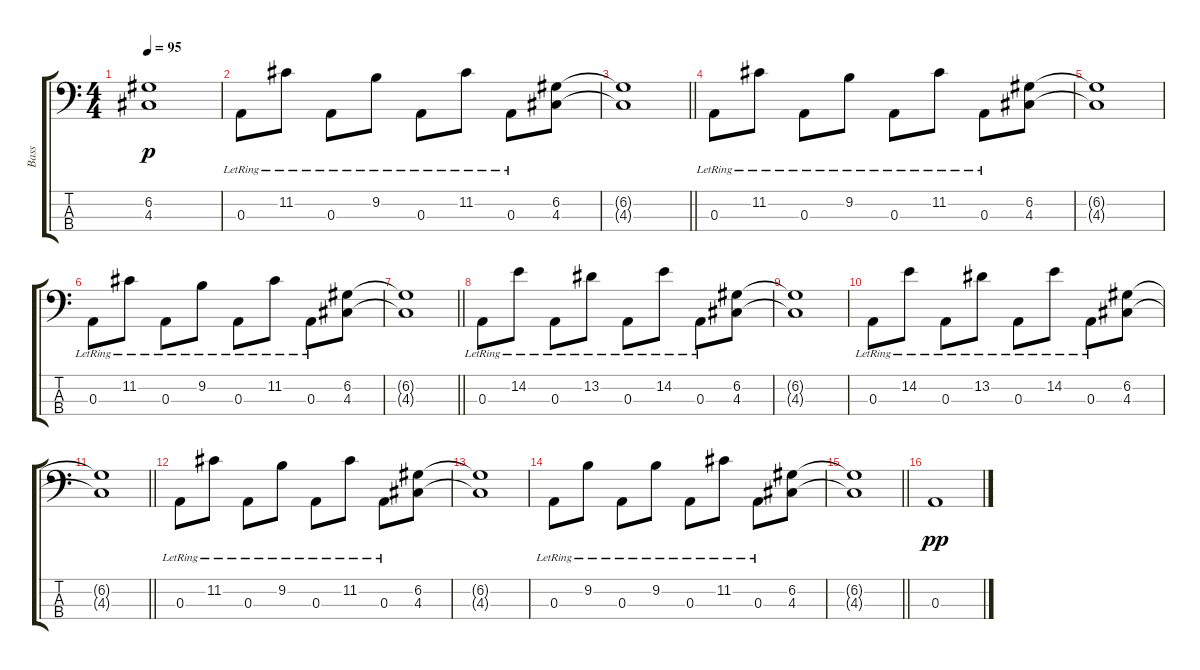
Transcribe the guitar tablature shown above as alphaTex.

\track ("Bass" "Bass") {instrument electricbassfinger}
\staff {score tabs}
\tuning (G2 D2 A1 E1) {hide}
\ts (4 4)
\tempo 95
\clef f4
\ks c
(6.2{t} 4.3{t}).1{dy p} |
0.3{lr}.8 11.2{lr}.8 0.3{lr}.8 9.2{lr}.8 0.3{lr}.8 11.2{lr}.8 0.3{lr}.8 (6.2 4.3).8 |
\barLineRight lightlight
(6.2{t} 4.3{t}).1 |
\section ("" "")
0.3{lr}.8 11.2{lr}.8 0.3{lr}.8 9.2{lr}.8 0.3{lr}.8 11.2{lr}.8 0.3{lr}.8 (6.2 4.3).8 |
(6.2{t} 4.3{t}).1 |
0.3{lr}.8 11.2{lr}.8 0.3{lr}.8 9.2{lr}.8 0.3{lr}.8 11.2{lr}.8 0.3{lr}.8 (6.2 4.3).8 |
\barLineRight lightlight
(6.2{t} 4.3{t}).1 |
\section ("" "")
0.3{lr}.8 14.2{lr}.8 0.3{lr}.8 13.2{lr}.8 0.3{lr}.8 14.2{lr}.8 0.3{lr}.8 (6.2 4.3).8 |
(6.2{t} 4.3{t}).1 |
0.3{lr}.8 14.2{lr}.8 0.3{lr}.8 13.2{lr}.8 0.3{lr}.8 14.2{lr}.8 0.3{lr}.8 (6.2 4.3).8 |
\barLineRight lightlight
(6.2{t} 4.3{t}).1 |
\section ("" "")
0.3{lr}.8 11.2{lr}.8 0.3{lr}.8 9.2{lr}.8 0.3{lr}.8 11.2{lr}.8 0.3{lr}.8 (6.2 4.3).8 |
(6.2{t} 4.3{t}).1 |
0.3{lr}.8 9.2{lr}.8 0.3{lr}.8 9.2{lr}.8 0.3{lr}.8 11.2{lr}.8 0.3{lr}.8 (6.2 4.3).8 |
\barLineRight lightlight
(6.2{t} 4.3{t}).1 |
\section ("" "")
0.3.1{dy pp}
